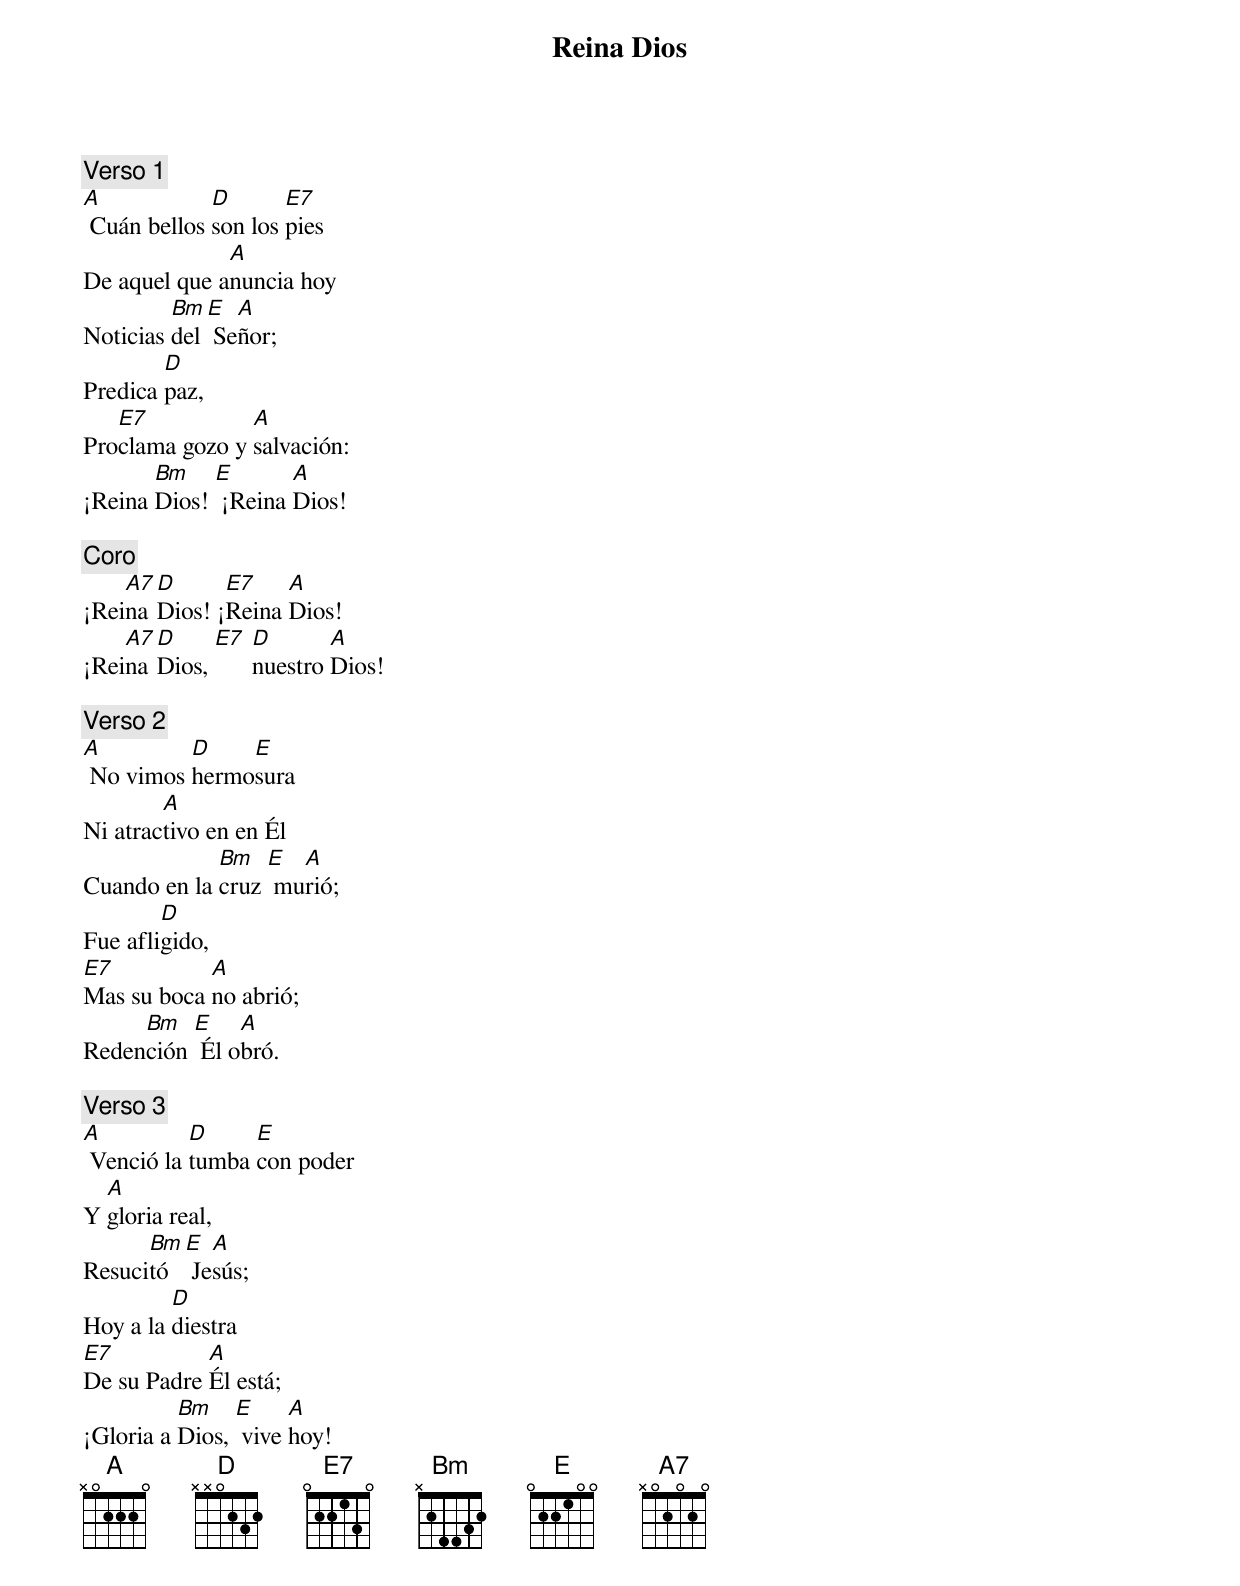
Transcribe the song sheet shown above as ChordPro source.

{title: Reina Dios}

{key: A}
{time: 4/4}

{comment: Verso 1}
[A] Cuán bellos [D]son los [E7]pies
De aquel que a[A]nuncia hoy
Noticias [Bm]del [E] Se[A]ñor;
Predica [D]paz,
Pro[E7]clama gozo y [A]salvación:
¡Reina [Bm]Dios! [E] ¡Reina [A]Dios!

{comment: Coro}
¡Rei[A7]na [D]Dios! ¡[E7]Reina [A]Dios!
¡Rei[A7]na [D]Dios, [E7] [D]nuestro [A]Dios!

{comment: Verso 2}
[A] No vimos [D]hermo[E]sura
Ni atrac[A]tivo en en Él
Cuando en la [Bm]cruz [E] mu[A]rió;
Fue afli[D]gido,
[E7]Mas su boca [A]no abrió;
Reden[Bm]ción [E] Él o[A]bró.

{comment: Verso 3}
[A] Venció la [D]tumba [E]con poder
Y [A]gloria real,
Resuci[Bm]tó [E] Je[A]sús;
Hoy a la [D]diestra
[E7]De su Padre [A]Él está;
¡Gloria a [Bm]Dios, [E] vive [A]hoy!
